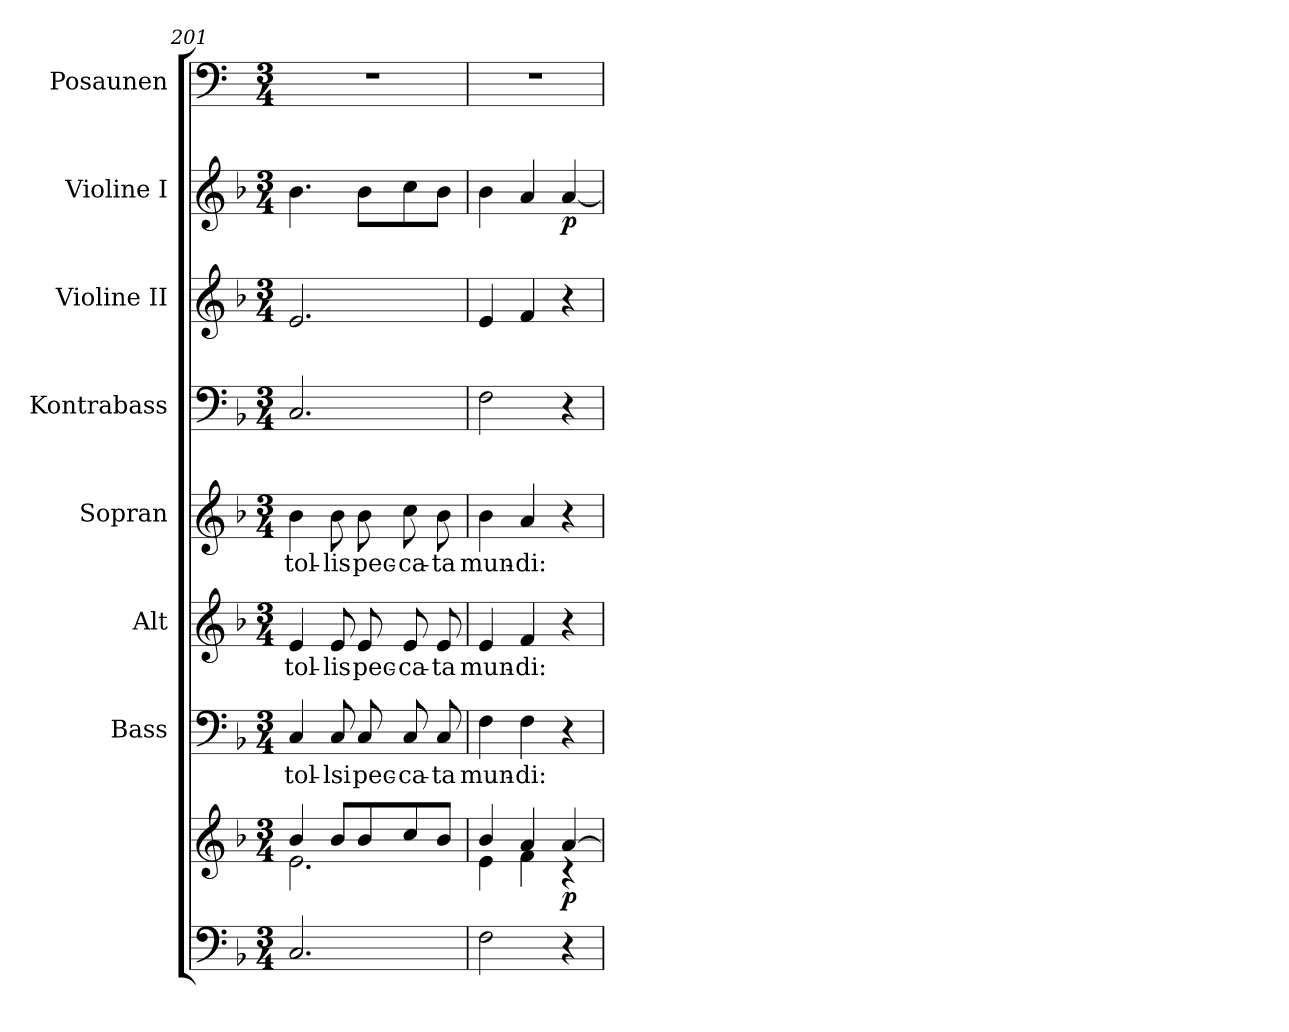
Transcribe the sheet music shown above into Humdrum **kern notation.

**kern	**kern	**dynam	**kern	**text	**kern	**text	**kern	**text	**kern	**kern	**kern	**dynam	**kern
*part8	*part8	*part8	*part7	*part7	*part6	*part6	*part5	*part5	*part4	*part3	*part2	*part2	*part1
*staff9	*staff8	*staff8/9	*staff7	*staff7	*staff6	*staff6	*staff5	*staff5	*staff4	*staff3	*staff2	*staff2	*staff1
*	*	*	*I"Bass	*	*I"Alt	*	*I"Sopran	*	*I"Kontrabass	*I"Violine II	*I"Violine I	*	*I"Posaunen
*	*	*	*I'B.	*	*I'A.	*	*I'S.	*	*I'Kb.	*I'Vl. II	*I'Vl. I	*	*I'Pos.
*clefF4	*clefG2	*	*clefF4	*	*clefG2	*	*clefG2	*	*clefF4	*clefG2	*clefG2	*	*clefF4
*	*	*	*	*	*	*	*	*	*ITrd7c12	*	*	*	*ITrd4c7
*k[b-]	*k[b-]	*	*k[b-]	*	*k[b-]	*	*k[b-]	*	*k[b-]	*k[b-]	*k[b-]	*	*k[b-]
*F:	*F:	*	*F:	*	*F:	*	*F:	*	*F:	*F:	*F:	*	*F:
*M3/4	*M3/4	*	*M3/4	*	*M3/4	*	*M3/4	*	*M3/4	*M3/4	*M3/4	*	*M3/4
=201	=201	=201	=201	=201	=201	=201	=201	=201	=201	=201	=201	=201	=201
*	*^	*	*	*	*	*	*	*	*	*	*	*	*
!	!	!	!	!	!LO:LY:b	!	!LO:LY:b	!	!LO:LY:b	!	!	!	!	!
2.C/	4b-/	2.e\	.	4C/	tol-	4e/	tol-	4b-\	tol-	2.CC/	2.e/	4.b-\	.	2.r
!	!	!	!	!	!LO:LY:b	!	!LO:LY:b	!	!LO:LY:b	!	!	!	!	!
.	8b-/L	.	.	8C/	-lsi	8e/	-lis	8b-\	-lis	.	.	.	.	.
!	!	!	!	!	!LO:LY:b	!	!LO:LY:b	!	!LO:LY:b	!	!	!	!	!
.	8b-/	.	.	8C/	pec-	8e/	pec-	8b-\	pec-	.	.	8b-\L	.	.
!	!	!	!	!	!LO:LY:b	!	!LO:LY:b	!	!LO:LY:b	!	!	!	!	!
.	8cc/	.	.	8C/	-ca-	8e/	-ca-	8cc\	-ca-	.	.	8cc\	.	.
!	!	!	!	!	!LO:LY:b	!	!LO:LY:b	!	!LO:LY:b	!	!	!	!	!
.	8b-/J	.	.	8C/	-ta	8e/	-ta	8b-\	-ta	.	.	8b-\J	.	.
=202	=202	=202	=202	=202	=202	=202	=202	=202	=202	=202	=202	=202	=202	=202
!	!	!	!	!	!LO:LY:b	!	!LO:LY:b	!	!LO:LY:b	!	!	!	!	!
2F\	4b-/	4e\	.	4F\	mun-	4e/	mun-	4b-\	mun-	2FF\	4e/	4b-\	.	2.r
!	!	!	!	!	!LO:LY:b	!	!LO:LY:b	!	!LO:LY:b	!	!	!	!	!
.	4a/	4f\	.	4F\	-di:	4f/	-di:	4a/	-di:	.	4f/	4a/	.	.
!	!	!	!LO:DY:b	!	!	!	!	!	!	!	!	!	!LO:DY:b	!
4r	[>4a/	4rc	p	4r	.	4r	.	4r	.	4r	4r	[4a/	p	.
*	*v	*v	*	*	*	*	*	*	*	*	*	*	*	*
=	=	=	=	=	=	=	=	=	=	=	=	=	=
*-	*-	*-	*-	*-	*-	*-	*-	*-	*-	*-	*-	*-	*-
